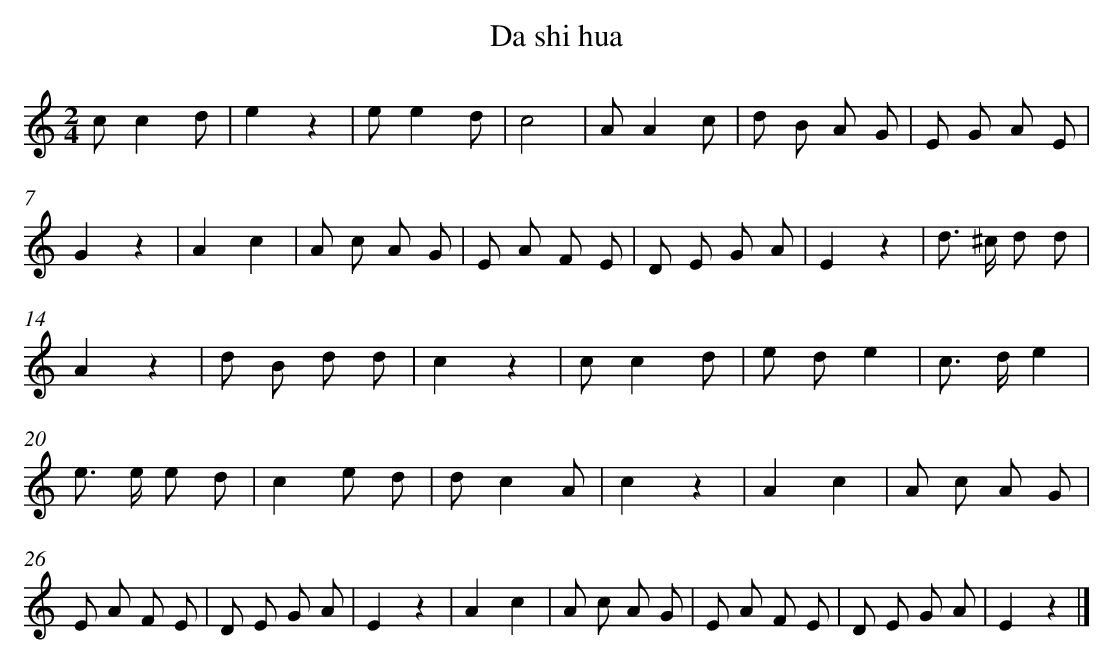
X:1
T: Da shi hua
L: 1/8
M: 2/4
K: C
cc2d [I:setbarnb 1]|
e2z2 |
ee2d |
c4 |
AA2c |
d B A G |
E G A E |
G2z2 |
A2c2 |
A c A G |
E A F E |
D E G A |
E2z2 |
d> ^c d d |
A2z2 |
d B d d |
c2z2 |
cc2d |
e de2 |
c> de2 |
e> e e d |
c2e d |
dc2A |
c2z2 |
A2c2 |
A c A G |
E A F E |
D E G A |
E2z2 |
A2c2 |
A c A G |
E A F E |
D E G A |
E2z2 |]
